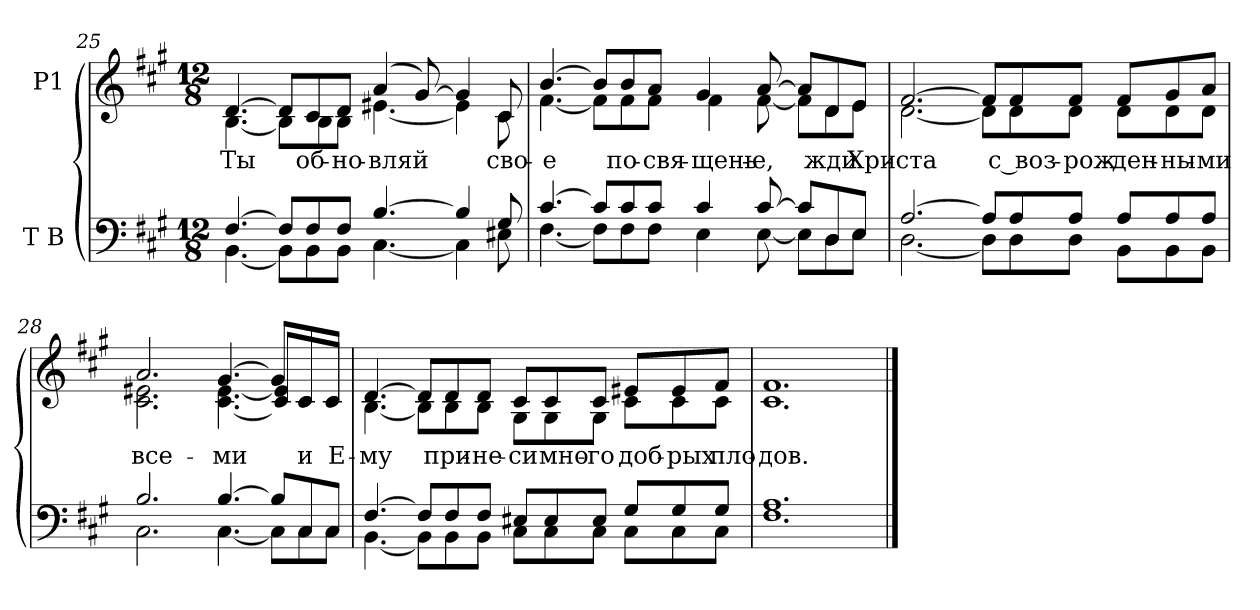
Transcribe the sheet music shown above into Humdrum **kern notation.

**kern	**kern	**text
*part2	*part1	*part1
*staff2	*staff1	*staff1
*I"T B	*I"P1	*
*clefF4	*clefG2	*
*k[f#c#g#]	*k[f#c#g#]	*
*f#:	*f#:	*
*M12/8	*M12/8	*
=25	=25	=25
*^	*	*
!	!	!	!LO:LY:b:color=#000000
*	*	*^	*
[>4.F#i/	[<4.BBi\	[>4.di/	[<4.Bi\	Ты
8F#i/L]	8BBi\L]	8di/L]	8Bi\L]	.
!	!	!	!	!LO:LY:b:color=#000000
8F#i/	8BBi\	8c#i/	8Bi\	об-
!	!	!	!	!LO:LY:b:color=#000000
8F#i/J	8BBi\J	8di/J	8Bi\J	-но-
!	!	!	!	!LO:LY:b:color=#000000
[>4.Bi/	[<4.C#i\	(4ai/	[<4.e#Xi\	-вляй
.	.	[>8g#i/)	.	.
4Bi/]	4C#i\]	4g#i/]	4e#i\]	.
!	!	!	!	!LO:LY:b:color=#000000
8G#i/	8E#Xi\	8c#i/	8c#i\	сво-
!!LO:LB:g=z	!!
=26	=26	=26	=26	=26
!	!	!	!	!LO:LY:b:color=#000000
[>4.c#i/	[<4.F#i\	[>4.bi/	[<4.f#i\	-е
8c#i/L]	8F#i\L]	8bi/L]	8f#i\L]	.
!	!	!	!	!LO:LY:b:color=#000000
8c#i/	8F#i\	8bi/	8f#i\	по-
!	!	!	!	!LO:LY:b:color=#000000
8c#i/J	8F#i\J	8ai/J	8f#i\J	-свя-
!	!	!	!	!LO:LY:b:color=#000000
4c#i/	4Ei\	4g#i/	4f#i\	-щень-
!	!	!	!	!LO:LY:b:color=#000000
[>8c#i/	[<8Ei\	[>8ai/	[<8f#i\	-е,
8c#i/L]	8Ei\L]	8ai/L]	8f#i\L]	.
!	!	!	!	!LO:LY:b:color=#000000
8Di/	8Di\	8di/	8di\	жди
!	!	!	!	!LO:LY:b:color=#000000
8Ei/J	8Ei\J	8ei/J	8ei\J	Хри-
=27	=27	=27	=27	=27
!	!	!	!	!LO:LY:b:color=#000000
[>2.Ai/	[<2.Di\	[>2.f#i/	[<2.di\	-ста
8Ai/L]	8Di\L]	8f#i/L]	8di\L]	.
!	!	!	!	!LO:LY:b:color=#000000
8Ai/	8Di\	8f#i/	8di\	с воз-
!	!	!	!	!LO:LY:b:color=#000000
8Ai/J	8Di\J	8f#i/J	8di\J	-рож-
!	!	!	!	!LO:LY:b:color=#000000
8Ai/L	8BBi\L	8f#i/L	8di\L	-ден-
!	!	!	!	!LO:LY:b:color=#000000
8Ai/	8BBi\	8g#i/	8di\	-ны-
!	!	!	!	!LO:LY:b:color=#000000
8Ai/J	8BBi\J	8ai/J	8di\J	-ми
!!LO:LB:g=z	!!
=28	=28	=28	=28	=28
!	!	!	!	!LO:LY:b:color=#000000
2.Bi/	2.C#i\	2.ai/	2.c#i\ 2.e#Xi	все-
!	!	!	!	!LO:LY:b:color=#000000
[>4.Bi/	[<4.C#i\	[>4.g#i/	[<4.c#i\ [<4.e#i	-ми
8Bi/L]	8C#i\L]	8g#i/L]	8c#i]/ 8e#i]/L	.
!	!	!	!	!LO:LY:b:color=#000000
8C#i/	8C#i\	8c#i/	8c#i/	и
!	!	!	!	!LO:LY:b:color=#000000
8C#i/J	8C#i\J	8c#i/J	8c#i/J	Е-
=29	=29	=29	=29	=29
!	!	!	!	!LO:LY:b:color=#000000
[>4.F#i/	[<4.BBi\	[>4.di/	[<4.Bi\	-му
8F#i/L]	8BBi\L]	8di/L]	8Bi\L]	.
!	!	!	!	!LO:LY:b:color=#000000
8F#i/	8BBi\	8di/	8Bi\	при-
!	!	!	!	!LO:LY:b:color=#000000
8F#i/J	8BBi\J	8di/J	8Bi\J	-не-
!	!	!	!	!LO:LY:b:color=#000000
8E#Xi/L	8C#i\L	8c#i/L	8G#i\L	-си
!	!	!	!	!LO:LY:b:color=#000000
8E#i/	8C#i\	8c#i/	8G#i\	мно-
!	!	!	!	!LO:LY:b:color=#000000
8E#i/J	8C#i\J	8c#i/J	8G#i\J	-го
!	!	!	!	!LO:LY:b:color=#000000
8G#i/L	8C#i\L	8e#Xi/L	8c#i\L	доб-
!	!	!	!	!LO:LY:b:color=#000000
8G#i/	8C#i\	8e#i/	8c#i\	-рых
!	!	!	!	!LO:LY:b:color=#000000
8G#i/J	8C#i\J	8f#i/J	8c#i\J	пло-
=30	=30	=30	=30	=30
!	!	!	!	!LO:LY:b:color=#000000
1.Ai	1.F#i	1.f#i	1.c#i	-дов.
*v	*v	*	*	*
*	*v	*v	*
==	==	==
*-	*-	*-
